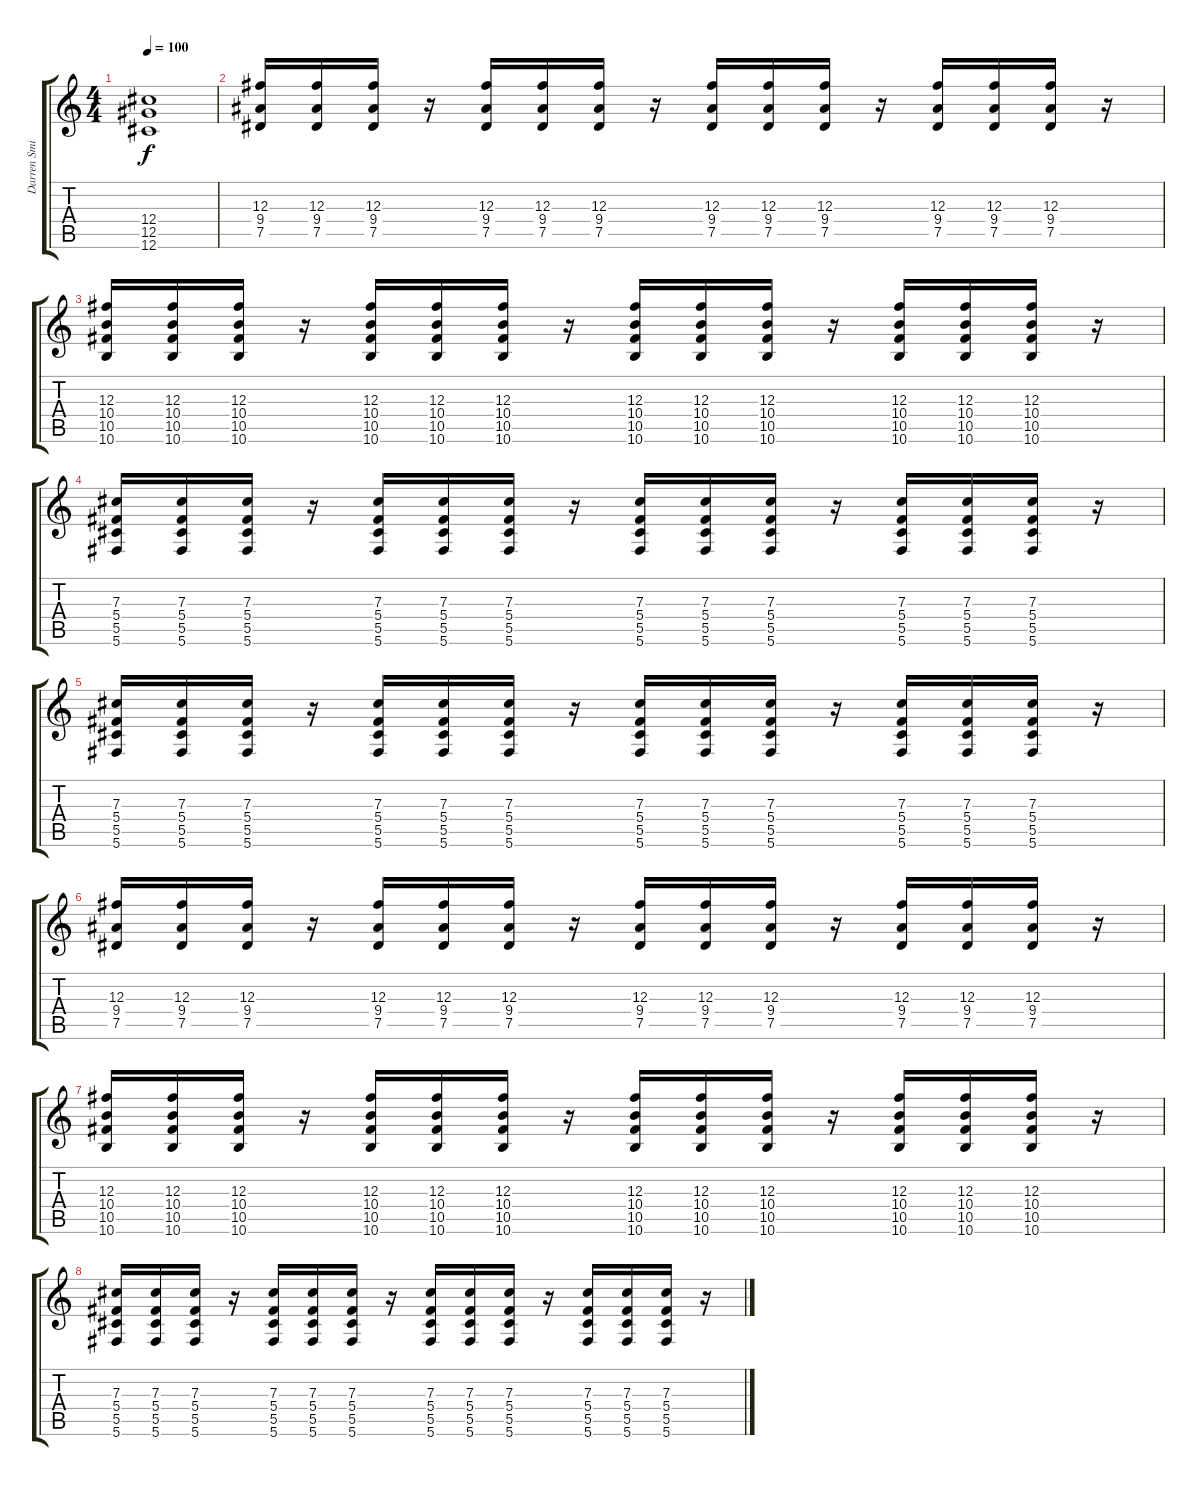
\track ("Darren Smith" "Darren Smi") {instrument overdrivenguitar}
\staff {score tabs}
\tuning (Eb4 Bb3 Gb3 Db3 Ab2 Db2) {hide}
\ts (4 4)
\tempo 100
\clef g2
\ks c
(12.4 12.5 12.6).1{dy f} |
(12.3 9.4 7.5).16 (12.3 9.4 7.5).16 (12.3 9.4 7.5).16 r.16 (12.3 9.4 7.5).16 (12.3 9.4 7.5).16 (12.3 9.4 7.5).16 r.16 (12.3 9.4 7.5).16 (12.3 9.4 7.5).16 (12.3 9.4 7.5).16 r.16 (12.3 9.4 7.5).16 (12.3 9.4 7.5).16 (12.3 9.4 7.5).16 r.16 |
(12.3 10.4 10.5 10.6).16 (12.3 10.4 10.5 10.6).16 (12.3 10.4 10.5 10.6).16 r.16 (12.3 10.4 10.5 10.6).16 (12.3 10.4 10.5 10.6).16 (12.3 10.4 10.5 10.6).16 r.16 (12.3 10.4 10.5 10.6).16 (12.3 10.4 10.5 10.6).16 (12.3 10.4 10.5 10.6).16 r.16 (12.3 10.4 10.5 10.6).16 (12.3 10.4 10.5 10.6).16 (12.3 10.4 10.5 10.6).16 r.16 |
(7.3 5.4 5.5 5.6).16 (7.3 5.4 5.5 5.6).16 (7.3 5.4 5.5 5.6).16 r.16 (7.3 5.4 5.5 5.6).16 (7.3 5.4 5.5 5.6).16 (7.3 5.4 5.5 5.6).16 r.16 (7.3 5.4 5.5 5.6).16 (7.3 5.4 5.5 5.6).16 (7.3 5.4 5.5 5.6).16 r.16 (7.3 5.4 5.5 5.6).16 (7.3 5.4 5.5 5.6).16 (7.3 5.4 5.5 5.6).16 r.16 |
(7.3 5.4 5.5 5.6).16 (7.3 5.4 5.5 5.6).16 (7.3 5.4 5.5 5.6).16 r.16 (7.3 5.4 5.5 5.6).16 (7.3 5.4 5.5 5.6).16 (7.3 5.4 5.5 5.6).16 r.16 (7.3 5.4 5.5 5.6).16 (7.3 5.4 5.5 5.6).16 (7.3 5.4 5.5 5.6).16 r.16 (7.3 5.4 5.5 5.6).16 (7.3 5.4 5.5 5.6).16 (7.3 5.4 5.5 5.6).16 r.16 |
(12.3 9.4 7.5).16 (12.3 9.4 7.5).16 (12.3 9.4 7.5).16 r.16 (12.3 9.4 7.5).16 (12.3 9.4 7.5).16 (12.3 9.4 7.5).16 r.16 (12.3 9.4 7.5).16 (12.3 9.4 7.5).16 (12.3 9.4 7.5).16 r.16 (12.3 9.4 7.5).16 (12.3 9.4 7.5).16 (12.3 9.4 7.5).16 r.16 |
(12.3 10.4 10.5 10.6).16 (12.3 10.4 10.5 10.6).16 (12.3 10.4 10.5 10.6).16 r.16 (12.3 10.4 10.5 10.6).16 (12.3 10.4 10.5 10.6).16 (12.3 10.4 10.5 10.6).16 r.16 (12.3 10.4 10.5 10.6).16 (12.3 10.4 10.5 10.6).16 (12.3 10.4 10.5 10.6).16 r.16 (12.3 10.4 10.5 10.6).16 (12.3 10.4 10.5 10.6).16 (12.3 10.4 10.5 10.6).16 r.16 |
(7.3 5.4 5.5 5.6).16 (7.3 5.4 5.5 5.6).16 (7.3 5.4 5.5 5.6).16 r.16 (7.3 5.4 5.5 5.6).16 (7.3 5.4 5.5 5.6).16 (7.3 5.4 5.5 5.6).16 r.16 (7.3 5.4 5.5 5.6).16 (7.3 5.4 5.5 5.6).16 (7.3 5.4 5.5 5.6).16 r.16 (7.3 5.4 5.5 5.6).16 (7.3 5.4 5.5 5.6).16 (7.3 5.4 5.5 5.6).16 r.16
